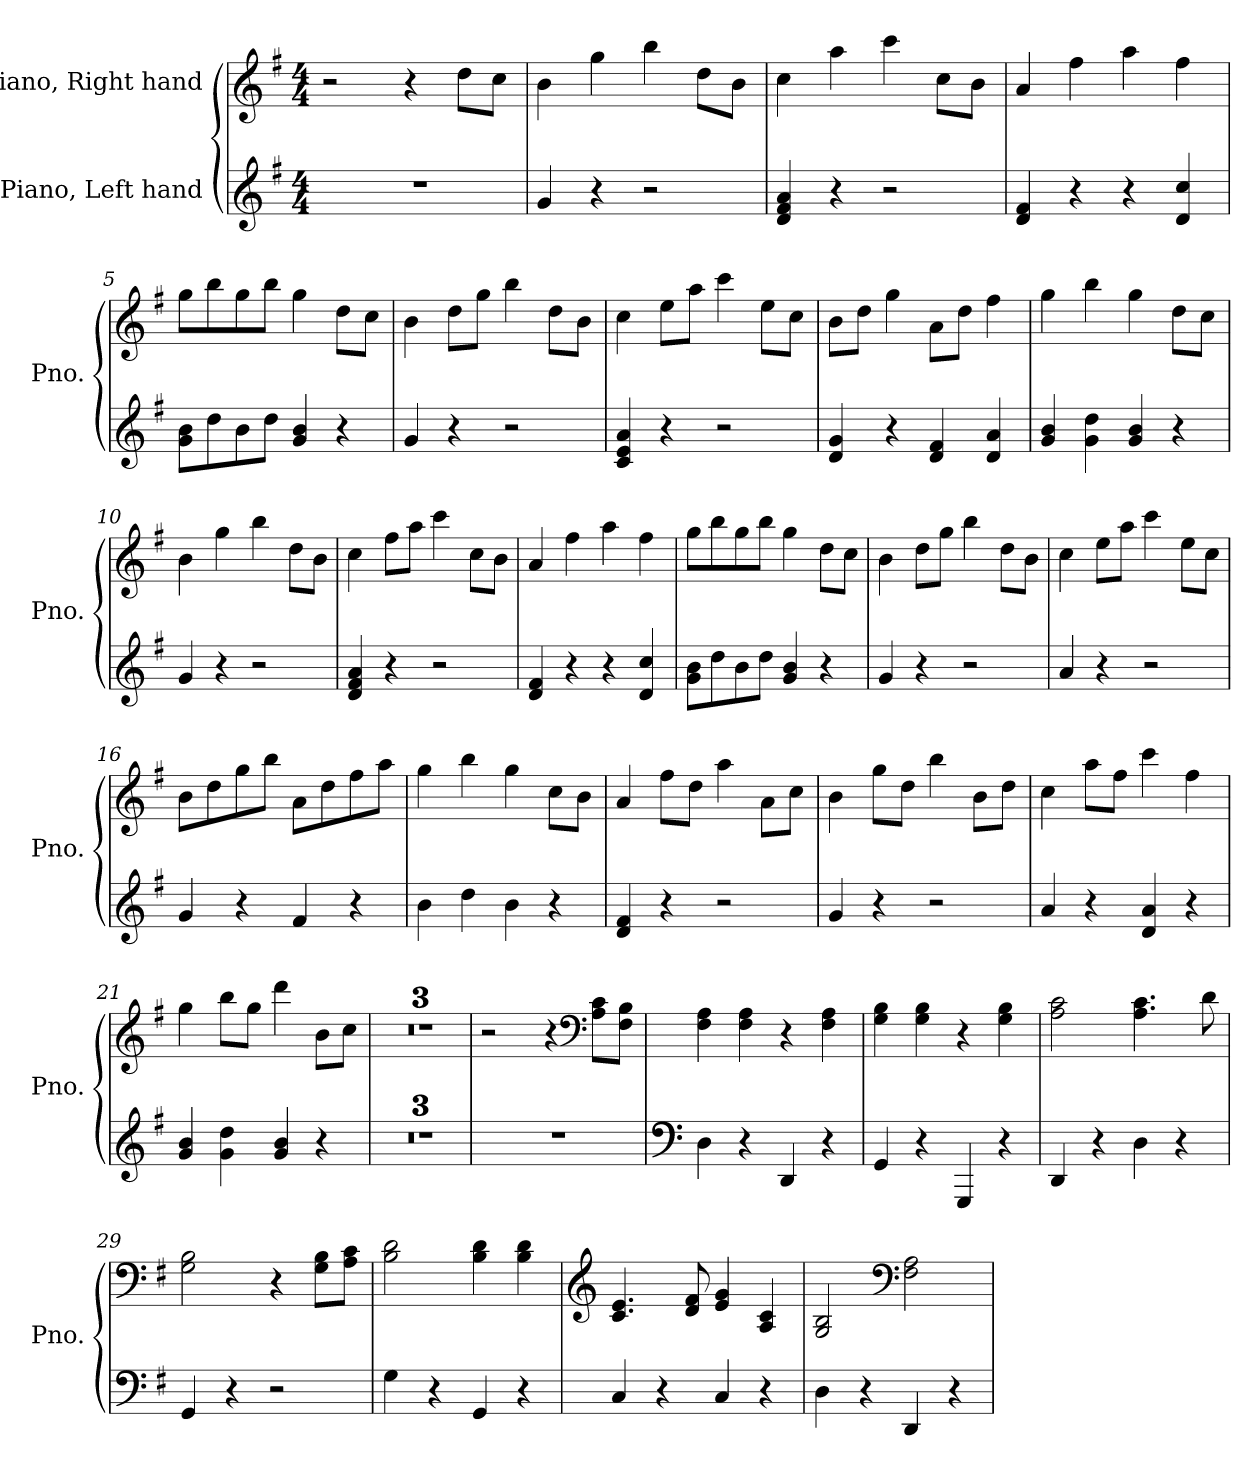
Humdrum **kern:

**kern	**kern
*part2	*part1
*staff2	*staff1
*I"Piano, Left hand	*I"Piano, Right hand
*I'Pno.	*I'Pno.
*clefG2	*clefG2
*k[f#]	*k[f#]
*M4/4	*M4/4
*MM120	*MM120
=1	=1
1r	2r
.	4r
.	8dd\L
.	8cc\J
=2	=2
4g/	4b\
4r	4gg\
2r	4bb\
.	8dd\L
.	8b\J
=3	=3
4d/ 4f#/ 4a/	4cc\
4r	4aa\
2r	4ccc\
.	8cc\L
.	8b\J
=4	=4
4d/ 4f#/	4a/
4r	4ff#\
4r	4aa\
4d/ 4cc/	4ff#\
=5	=5
8g\ 8b\L	8gg\L
8dd\	8bb\
8b\	8gg\
8dd\J	8bb\J
4g/ 4b/	4gg\
4r	8dd\L
.	8cc\J
=6	=6
4g/	4b\
4r	8dd\L
.	8gg\J
2r	4bb\
.	8dd\L
.	8b\J
!!LO:LB:g=z
=7	=7
4c/ 4e/ 4a/	4cc\
4r	8ee\L
.	8aa\J
2r	4ccc\
.	8ee\L
.	8cc\J
=8	=8
4d/ 4g/	8b\L
.	8dd\J
4r	4gg\
4d/ 4f#/	8a\L
.	8dd\J
4d/ 4a/	4ff#\
=9	=9
4g/ 4b/	4gg\
4g\ 4dd\	4bb\
4g/ 4b/	4gg\
4r	8dd\L
.	8cc\J
=10	=10
4g/	4b\
4r	4gg\
2r	4bb\
.	8dd\L
.	8b\J
=11	=11
4d/ 4f#/ 4a/	4cc\
4r	8ff#\L
.	8aa\J
2r	4ccc\
.	8cc\L
.	8b\J
=12	=12
4d/ 4f#/	4a/
4r	4ff#\
4r	4aa\
4d/ 4cc/	4ff#\
!!LO:LB:g=z
=13	=13
8g\ 8b\L	8gg\L
8dd\	8bb\
8b\	8gg\
8dd\J	8bb\J
4g/ 4b/	4gg\
4r	8dd\L
.	8cc\J
=14	=14
4g/	4b\
4r	8dd\L
.	8gg\J
2r	4bb\
.	8dd\L
.	8b\J
=15	=15
4a/	4cc\
4r	8ee\L
.	8aa\J
2r	4ccc\
.	8ee\L
.	8cc\J
=16	=16
4g/	8b\L
.	8dd\
4r	8gg\
.	8bb\J
4f#/	8a\L
.	8dd\
4r	8ff#\
.	8aa\J
=17	=17
4b\	4gg\
4dd\	4bb\
4b\	4gg\
4r	8cc\L
.	8b\J
=18	=18
4d/ 4f#/	4a/
4r	8ff#\L
.	8dd\J
2r	4aa\
.	8a\L
.	8cc\J
!!LO:LB:g=z
=19	=19
4g/	4b\
4r	8gg\L
.	8dd\J
2r	4bb\
.	8b\L
.	8dd\J
=20	=20
4a/	4cc\
4r	8aa\L
.	8ff#\J
4d/ 4a/	4ccc\
4r	4ff#\
=21	=21
4g/ 4b/	4gg\
4g\ 4dd\	8bb\L
.	8gg\J
4g/ 4b/	4ddd\
4r	8b\L
.	8cc\J
=22	=22
1r	1r
=23	=23
1r	1r
=24	=24
1r	1r
=25	=25
1r	2r
.	4r
*	*clefF4
.	8A\ 8c\L
.	8F#\ 8B\J
=26	=26
*clefF4	*
4D\	4F#\ 4A\
4r	4F#\ 4A\
4DD/	4r
4r	4F#\ 4A\
!!LO:LB:g=z
=27	=27
4GG/	4G\ 4B\
4r	4G\ 4B\
4GGG/	4r
4r	4G\ 4B\
=28	=28
4DD/	2A\ 2c\
4r	.
4D\	4.A\ 4.c\
4r	.
.	8d\
=29	=29
4GG/	2G\ 2B\
4r	.
2r	4r
.	8G\ 8B\L
.	8A\ 8c\J
=30	=30
4G\	2B\ 2d\
4r	.
4GG/	4B\ 4d\
4r	4B\ 4d\
=31	=31
*	*clefG2
4C/	4.c/ 4.e/
4r	.
.	8d/ 8f#/
4C/	4e/ 4g/
4r	4A/ 4c/
=32	=32
4D\	2G/ 2B/
4r	.
*	*clefF4
4DD/	2F#\ 2A\
4r	.
=	=
*-	*-
